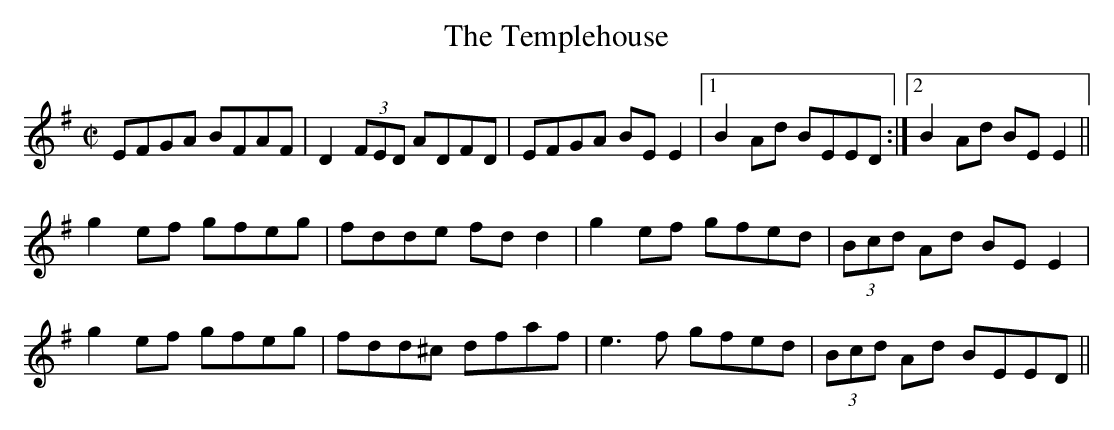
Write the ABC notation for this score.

X:1
T:Templehouse, The
M:C|
K:Em
EFGA BFAF|D2 (3FED ADFD|EFGA BEE2|1 B2Ad BEED:|2 B2Ad BEE2||
g2ef gfeg|fdde fdd2|g2ef gfed|(3Bcd Ad BEE2|
g2ef gfeg|fdd^c dfaf|e3f gfed|(3Bcd Ad BEED||
